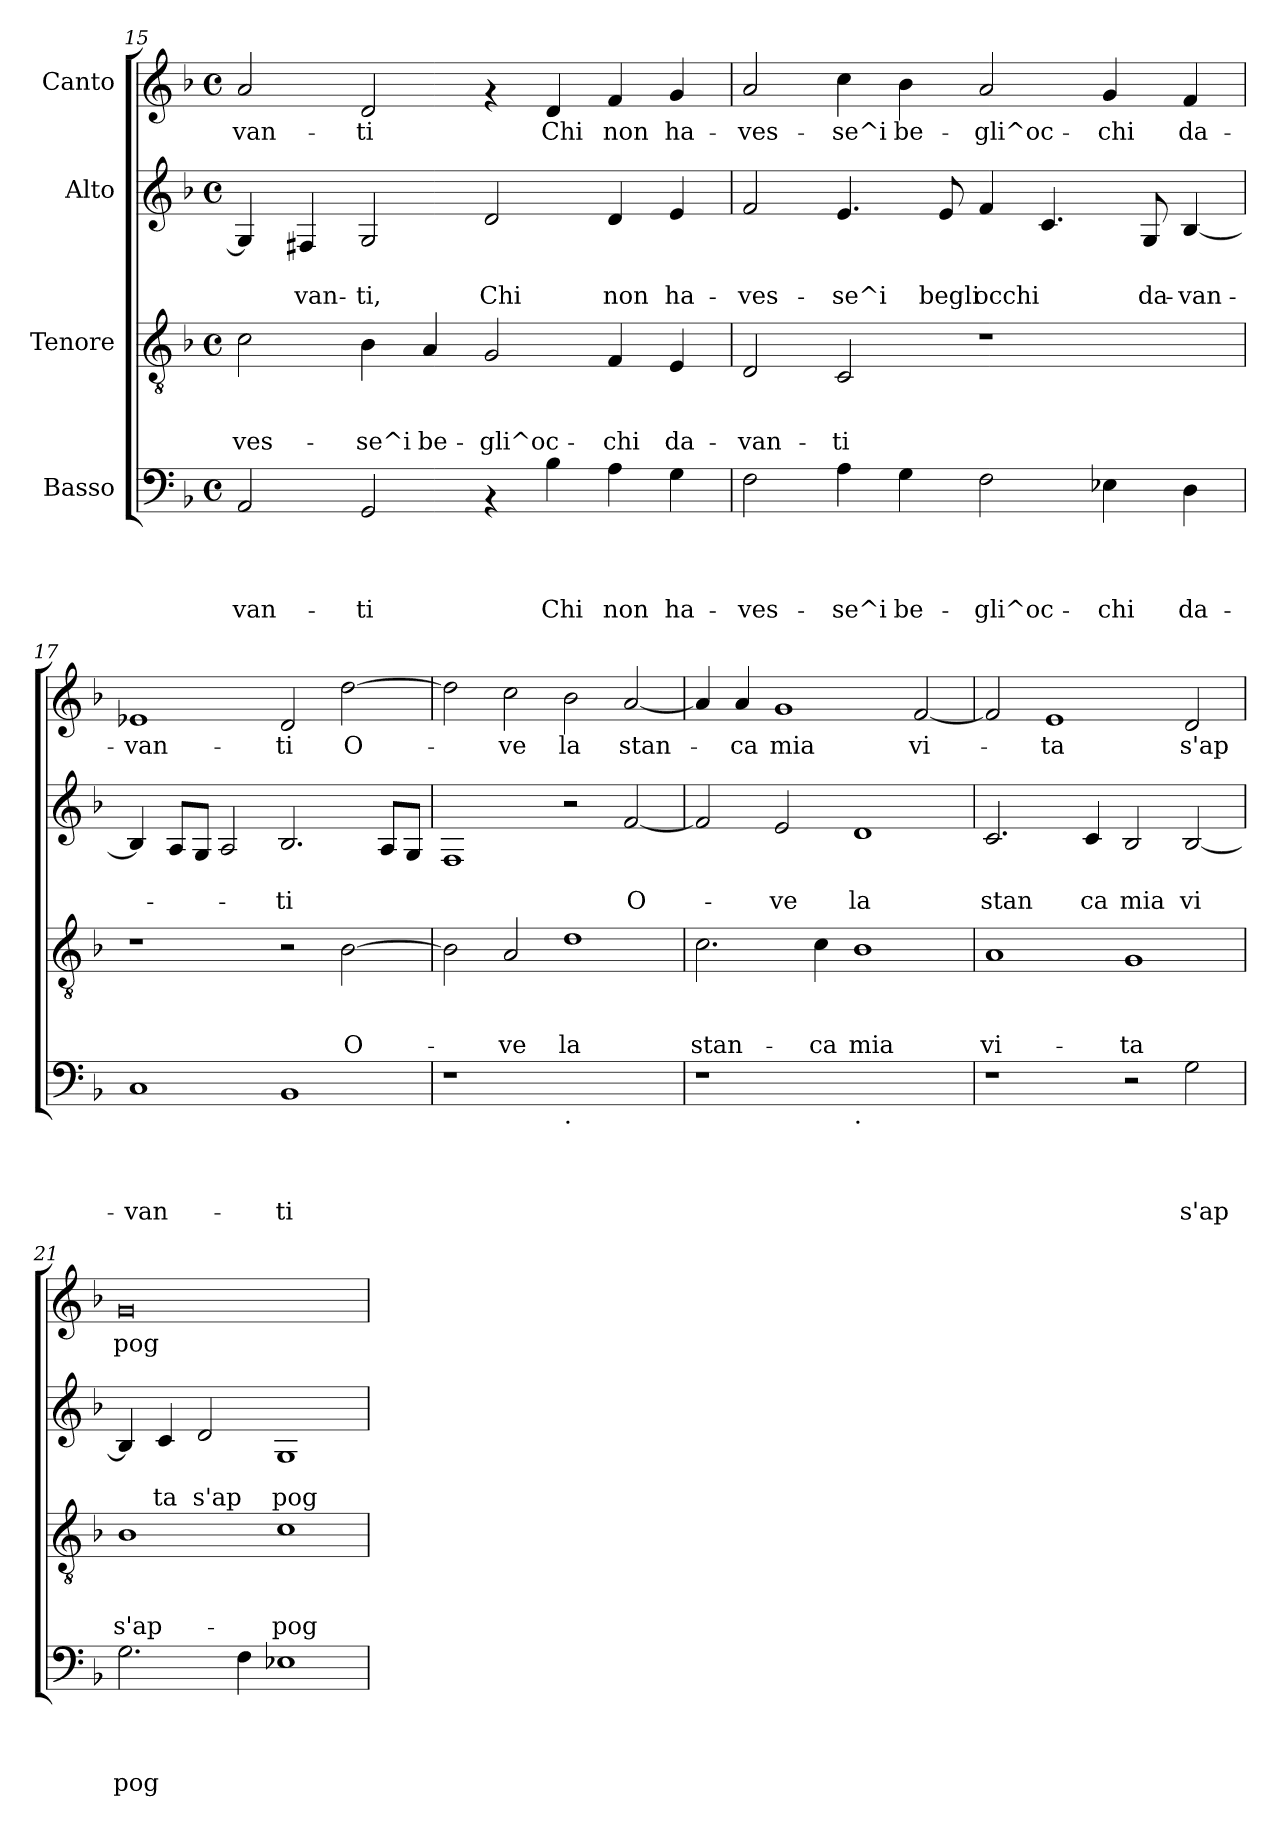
**kern	**text	**text	**text	**text	**kern	**text	**text	**text	**kern	**text	**text	**kern	**text
*part4	*part4	*part4	*part4	*part4	*part3	*part3	*part3	*part3	*part2	*part2	*part2	*part1	*part1
*staff4	*staff4	*staff4	*staff4	*staff4	*staff3	*staff3	*staff3	*staff3	*staff2	*staff2	*staff2	*staff1	*staff1
*I"Basso	*	*	*	*	*I"Tenore	*	*	*	*I"Alto	*	*	*I"Canto	*
*clefF4	*	*	*	*	*clefGv2	*	*	*	*clefG2	*	*	*clefG2	*
*k[b-]	*	*	*	*	*k[b-]	*	*	*	*k[b-]	*	*	*k[b-]	*
*F:	*	*	*	*	*F:	*	*	*	*F:	*	*	*F:	*
*M4/4	*	*	*	*	*M4/4	*	*	*	*M4/4	*	*	*M4/4	*
*met(c)	*	*	*	*	*met(c)	*	*	*	*met(c)	*	*	*met(c)	*
=15	=15	=15	=15	=15	=15	=15	=15	=15	=15	=15	=15	=15	=15
!	!	!	!	!LO:LY:b	!	!	!	!LO:LY:b	!	!	!	!	!LO:LY:b
2AA/	.	.	.	-van-	2c\	.	.	-ves-	4G/]	.	.	2a/	-van-
!	!	!	!	!	!	!	!	!	!	!	!LO:LY:b	!	!
.	.	.	.	.	.	.	.	.	4F#X/	.	-van-	.	.
!	!	!	!	!LO:LY:b	!	!	!	!LO:LY:b	!	!	!LO:LY:b	!	!LO:LY:b
2GG/	.	.	.	-ti	4B-\	.	.	-se^i	2G/	.	-ti,	2d/	-ti
!	!	!	!	!	!	!	!	!LO:LY:b	!	!	!	!	!
.	.	.	.	.	4A/	.	.	be-	.	.	.	.	.
!	!	!	!	!	!	!	!	!LO:LY:b	!	!	!LO:LY:b	!	!
4rAA	.	.	.	.	2G/	.	.	-gli^oc-	2d/	.	Chi	4rf	.
!	!	!	!	!LO:LY:b	!	!	!	!	!	!	!	!	!LO:LY:b
4B-\	.	.	.	Chi	.	.	.	.	.	.	.	4d/	Chi
!	!	!	!	!LO:LY:b	!	!	!	!LO:LY:b	!	!	!LO:LY:b	!	!LO:LY:b
4A\	.	.	.	non	4F/	.	.	-chi	4d/	.	non	4f/	non
!	!	!	!	!LO:LY:b	!	!	!	!LO:LY:b	!	!	!LO:LY:b	!	!LO:LY:b
4G\	.	.	.	ha-	4E/	.	.	da-	4e/	.	ha-	4g/	ha-
!!LO:PB:g=z
=16	=16	=16	=16	=16	=16	=16	=16	=16	=16	=16	=16	=16	=16
!	!	!	!	!LO:LY:b	!	!	!	!LO:LY:b	!	!	!LO:LY:b	!	!LO:LY:b
2F\	.	.	.	-ves-	2D/	.	.	-van-	2f/	.	-ves-	2a/	-ves-
!	!	!	!	!LO:LY:b	!	!	!	!LO:LY:b	!	!	!LO:LY:b	!	!LO:LY:b
4A\	.	.	.	-se^i	2C/	.	.	-ti	4.e/	.	-se^i	4cc\	-se^i
!	!	!	!	!LO:LY:b	!	!	!	!	!	!	!	!	!LO:LY:b
4G\	.	.	.	be-	.	.	.	.	.	.	.	4b-\	be-
!	!	!	!	!	!	!	!	!	!	!	!LO:LY:b	!	!
.	.	.	.	.	.	.	.	.	8e/	.	begli	.	.
!	!	!	!	!LO:LY:b	!	!	!	!	!	!	!LO:LY:b	!	!LO:LY:b
2F\	.	.	.	-gli^oc-	1r	.	.	.	4f/	.	occhi	2a/	-gli^oc-
.	.	.	.	.	.	.	.	.	4.c/	.	.	.	.
!	!	!	!	!LO:LY:b	!	!	!	!	!	!	!	!	!LO:LY:b
4E-X\	.	.	.	-chi	.	.	.	.	.	.	.	4g/	-chi
!	!	!	!	!	!	!	!	!	!	!	!LO:LY:b	!	!
.	.	.	.	.	.	.	.	.	8G/	.	da-	.	.
!	!	!	!	!LO:LY:b	!	!	!	!	!	!	!LO:LY:b	!	!LO:LY:b
4D\	.	.	.	da-	.	.	.	.	[<4B-/	.	-van-	4f/	da-
=17	=17	=17	=17	=17	=17	=17	=17	=17	=17	=17	=17	=17	=17
!	!	!	!	!LO:LY:b	!	!	!	!	!	!	!	!	!LO:LY:b
1C	.	.	.	-van-	1r	.	.	.	4B-/]	.	.	1e-X	-van-
.	.	.	.	.	.	.	.	.	8A/L	.	.	.	.
.	.	.	.	.	.	.	.	.	8G/J	.	.	.	.
.	.	.	.	.	.	.	.	.	2A/	.	.	.	.
!	!	!	!	!LO:LY:b	!	!	!	!	!	!	!LO:LY:b	!	!LO:LY:b
1BB-	.	.	.	-ti	2r	.	.	.	2.B-/	.	-ti	2d/	-ti
!	!	!	!	!	!	!	!	!LO:LY:b	!	!	!	!	!LO:LY:b
.	.	.	.	.	[>2B-\	.	.	O-	.	.	.	[>2dd\	O-
.	.	.	.	.	.	.	.	.	8A/L	.	.	.	.
.	.	.	.	.	.	.	.	.	8G/J	.	.	.	.
=18	=18	=18	=18	=18	=18	=18	=18	=18	=18	=18	=18	=18	=18
1r	.	.	.	.	2B-\]	.	.	.	1F	.	.	2dd\]	.
!	!	!	!	!	!	!	!	!LO:LY:b	!	!	!	!	!LO:LY:b
.	.	.	.	.	2A/	.	.	-ve	.	.	.	2cc\	-ve
!LO:TX:b:t=.	!	!	!	!	!	!	!	!	!	!	!	!	!
!	!	!	!	!	!	!	!	!LO:LY:b	!	!	!	!	!LO:LY:b
1ryy	.	.	.	.	1d	.	.	la	2r	.	.	2b-\	la
!	!	!	!	!	!	!	!	!	!	!	!LO:LY:b	!	!LO:LY:b
.	.	.	.	.	.	.	.	.	[<2f/	.	O-	[<2a/	stan-
=19	=19	=19	=19	=19	=19	=19	=19	=19	=19	=19	=19	=19	=19
!	!	!	!	!	!	!	!	!LO:LY:b	!	!	!	!	!
1r	.	.	.	.	2.c\	.	.	stan-	2f/]	.	.	4a/]	.
!	!	!	!	!	!	!	!	!	!	!	!	!	!LO:LY:b
.	.	.	.	.	.	.	.	.	.	.	.	4a/	-ca
!	!	!	!	!	!	!	!	!	!	!	!LO:LY:b	!	!LO:LY:b
.	.	.	.	.	.	.	.	.	2e/	.	-ve	1g	mia
!	!	!	!	!	!	!	!	!LO:LY:b	!	!	!	!	!
.	.	.	.	.	4c\	.	.	-ca	.	.	.	.	.
!LO:TX:b:t=.	!	!	!	!	!	!	!	!	!	!	!	!	!
!	!	!	!	!	!	!	!	!LO:LY:b	!	!	!LO:LY:b	!	!
1ryy	.	.	.	.	1B-	.	.	mia	1d	.	la	.	.
!	!	!	!	!	!	!	!	!	!	!	!	!	!LO:LY:b
.	.	.	.	.	.	.	.	.	.	.	.	[>2f/	vi-
!!LO:PB:g=z
=20	=20	=20	=20	=20	=20	=20	=20	=20	=20	=20	=20	=20	=20
!	!	!	!	!	!	!	!	!LO:LY:b	!	!	!LO:LY:b	!	!
1r	.	.	.	.	1A	.	.	vi-	2.c/	.	stan	2f/]	.
!	!	!	!	!	!	!	!	!	!	!	!	!	!LO:LY:b
.	.	.	.	.	.	.	.	.	.	.	.	1e	-ta
!	!	!	!	!	!	!	!	!	!	!	!LO:LY:b	!	!
.	.	.	.	.	.	.	.	.	4c/	.	ca	.	.
!	!	!	!	!	!	!	!	!LO:LY:b	!	!	!LO:LY:b	!	!
2r	.	.	.	.	1G	.	.	-ta	2B-/	.	mia	.	.
!	!	!	!	!LO:LY:b	!	!	!	!	!	!	!LO:LY:b	!	!LO:LY:b
2G\	.	.	.	s'ap	.	.	.	.	[<2B-/	.	vi	2d/	s'ap
=21	=21	=21	=21	=21	=21	=21	=21	=21	=21	=21	=21	=21	=21
!	!	!	!	!LO:LY:b	!	!	!	!LO:LY:b	!	!	!	!	!LO:LY:b
2.G\	.	.	.	pog	1B-	.	.	s'ap-	4B-/]	.	.	0g	pog
!	!	!	!	!	!	!	!	!	!	!	!LO:LY:b	!	!
.	.	.	.	.	.	.	.	.	4c/	.	ta	.	.
!	!	!	!	!	!	!	!	!	!	!	!LO:LY:b	!	!
.	.	.	.	.	.	.	.	.	2d/	.	s'ap	.	.
4F\	.	.	.	.	.	.	.	.	.	.	.	.	.
!	!	!	!	!	!	!	!	!LO:LY:b	!	!	!LO:LY:b	!	!
1E-X	.	.	.	.	1c	.	.	-pog-	1G	.	pog	.	.
=	=	=	=	=	=	=	=	=	=	=	=	=	=
*-	*-	*-	*-	*-	*-	*-	*-	*-	*-	*-	*-	*-	*-
